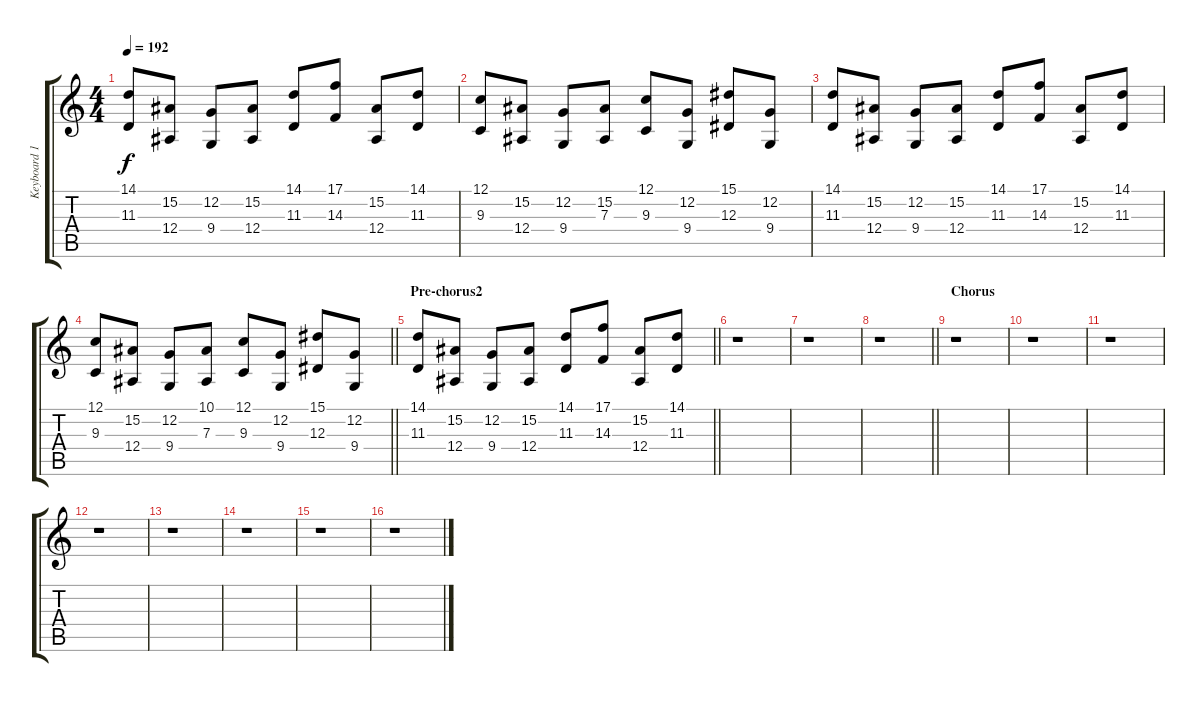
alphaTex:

\track ("Keyboard 1" "Keyboard 1") {instrument lead2sawtooth}
\staff {score tabs}
\tuning (C4 G3 Eb3 Bb2 F2 C2) {hide}
\ts (4 4)
\tempo 192
\clef g2
\ks c
(14.1 11.3).8{dy f} (15.2 12.4).8 (12.2 9.4).8 (15.2 12.4).8 (14.1 11.3).8 (17.1 14.3).8 (15.2 12.4).8 (14.1 11.3).8 |
(12.1 9.3).8 (15.2 12.4).8 (12.2 9.4).8 (15.2 7.3).8 (12.1 9.3).8 (12.2 9.4).8 (15.1 12.3).8 (12.2 9.4).8 |
(14.1 11.3).8 (15.2 12.4).8 (12.2 9.4).8 (15.2 12.4).8 (14.1 11.3).8 (17.1 14.3).8 (15.2 12.4).8 (14.1 11.3).8 |
\barLineRight lightlight
(12.1 9.3).8 (15.2 12.4).8 (12.2 9.4).8 (10.1 7.3).8 (12.1 9.3).8 (12.2 9.4).8 (15.1 12.3).8 (12.2 9.4).8 |
\section ("" "Pre-chorus2")
\barLineRight lightlight
(14.1 11.3).8 (15.2 12.4).8 (12.2 9.4).8 (15.2 12.4).8 (14.1 11.3).8 (17.1 14.3).8 (15.2 12.4).8 (14.1 11.3).8 |
r.1 |
r.1 |
\barLineRight lightlight
r.1 |
\section ("" "Chorus")
r.1 |
r.1 |
r.1 |
r.1 |
r.1 |
r.1 |
r.1 |
r.1
